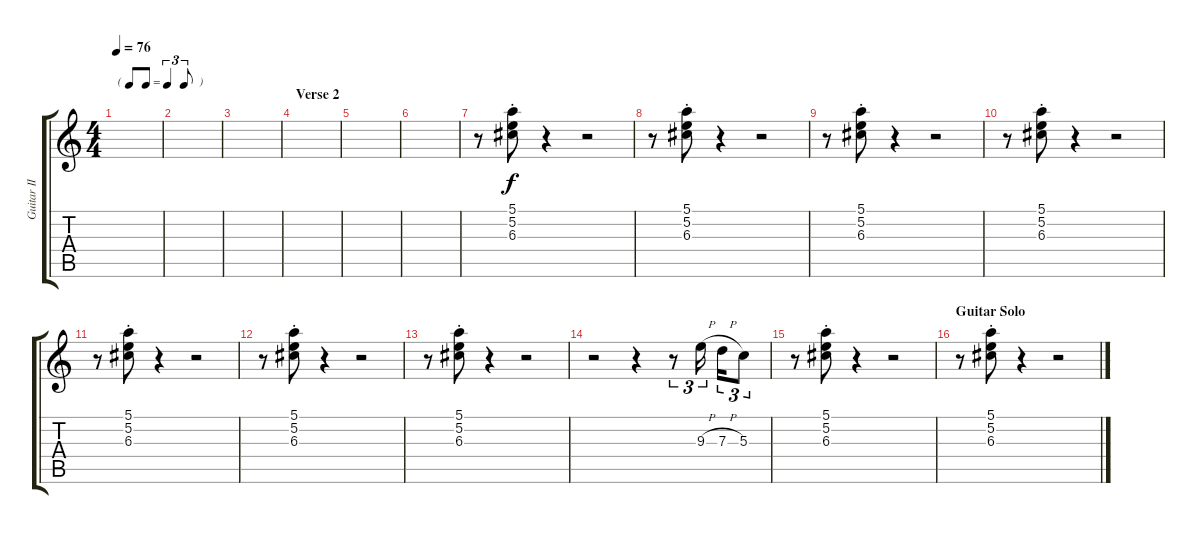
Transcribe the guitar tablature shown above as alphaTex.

\track ("Guitar II [Fills]" "Guitar II ") {instrument electricguitarclean}
\staff {score tabs}
\tuning (E4 B3 G3 D3 A2 E2) {hide}
\ts (4 4)
\tf triplet8th
\tempo 76
\clef g2
\ks c
|
|
|
\section ("" "Verse 2")
|
|
|
r.8 (5.1{st} 5.2{st} 6.3{st}).8 r.4 r.2 |
r.8 (5.1{st} 5.2{st} 6.3{st}).8 r.4 r.2 |
r.8 (5.1{st} 5.2{st} 6.3{st}).8 r.4 r.2 |
r.8 (5.1{st} 5.2{st} 6.3{st}).8 r.4 r.2 |
r.8 (5.1{st} 5.2{st} 6.3{st}).8 r.4 r.2 |
r.8 (5.1{st} 5.2{st} 6.3{st}).8 r.4 r.2 |
r.8 (5.1{st} 5.2{st} 6.3{st}).8 r.4 r.2 |
r.2 r.4 r.8{tu (3 2)} 9.3{h}.16{tu (3 2)} 7.3{h}.16{tu (3 2)} 5.3.8{tu (3 2)} |
r.8 (5.1{st} 5.2{st} 6.3{st}).8 r.4 r.2 |
\section ("" "Guitar Solo")
r.8 (5.1{st} 5.2{st} 6.3{st}).8 r.4 r.2
